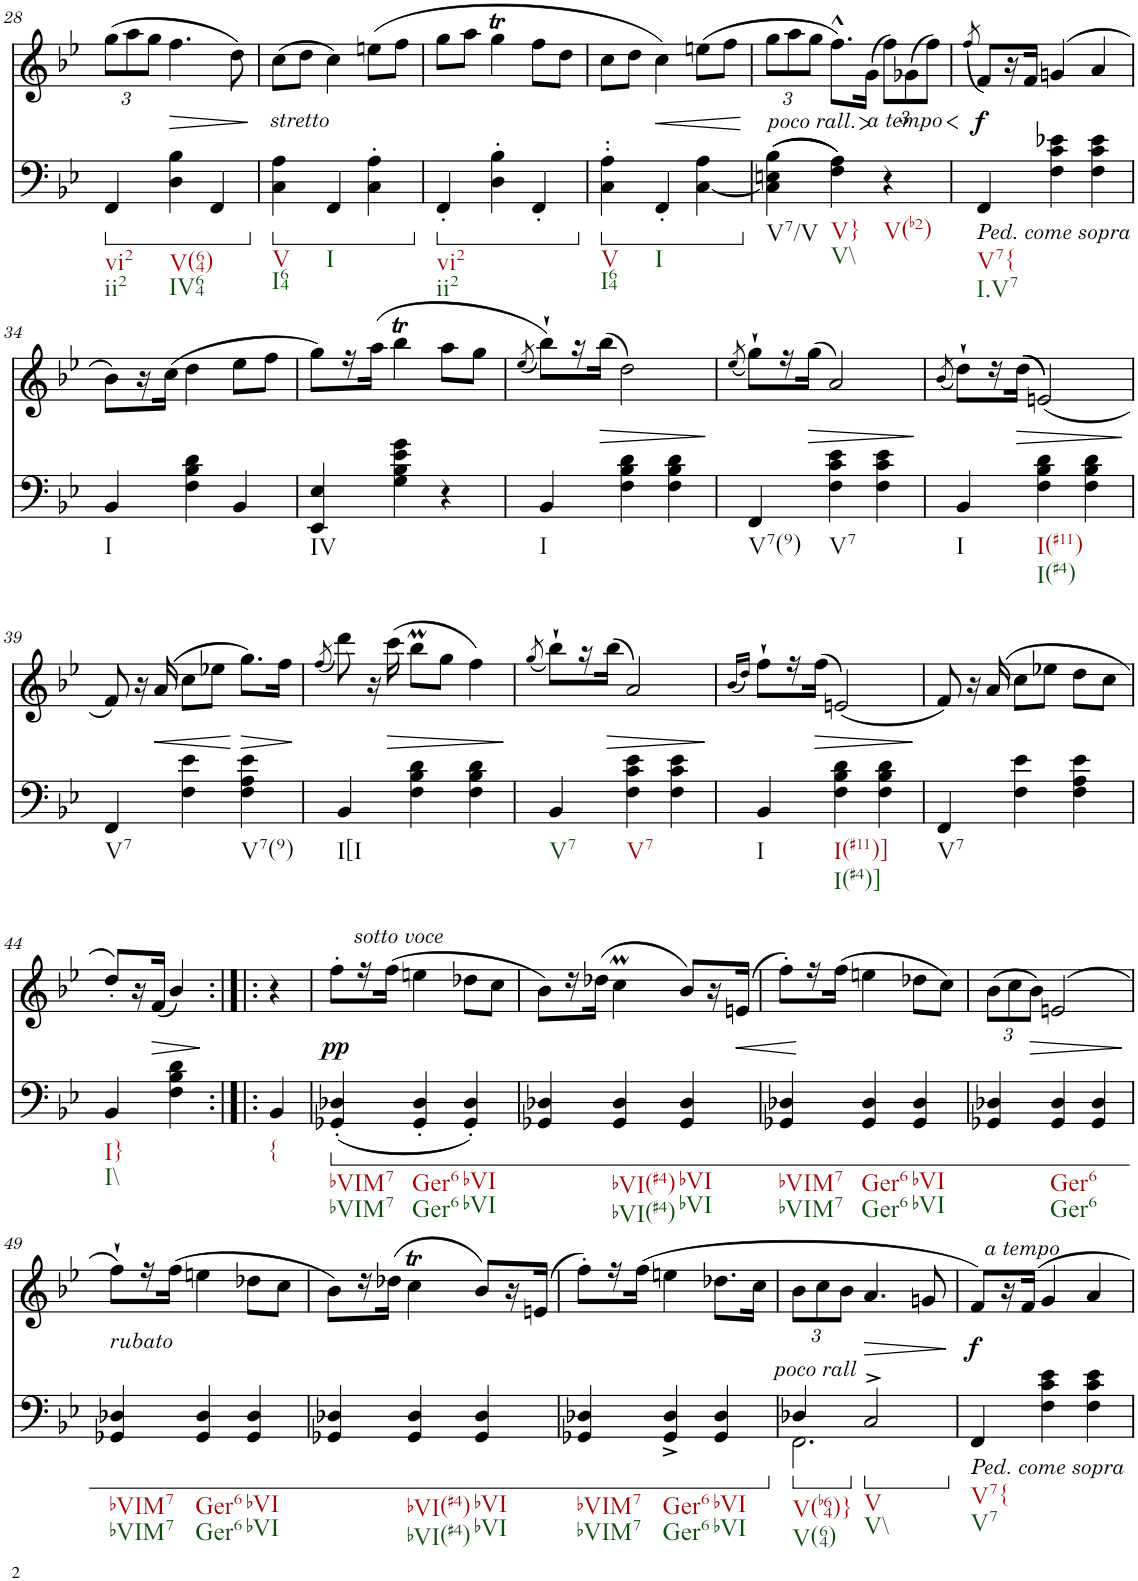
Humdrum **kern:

**kern	**kern	**dynam
*part2	*part1	*part1
*staff2	*staff1	*staff1
*I"piano	*I"piano	*
*I'Pno	*I'Pno	*
!!LO:PB:g=z
*clefF4	*clefG2	*
*k[b-e-]	*k[b-e-]	*
*B-:	*B-:	*
*M3/4	*M3/4	*
*ped	*	*
*	*Xbrackettup	*
=28	=28	=28
!LO:TX:b:t=vi2	!	!
!LO:TX:b:t=ii2	!	!
4FF/	(12gg\L	.
.	12aa\	.
.	12gg\J	.
!LO:TX:b:t=V(64)	!	!
!LO:TX:b:t=IV64	!	!
!	!	!LO:HP:b
4D\ 4B-\	4.ff\	>
4FF/	.	.
.	8dd\)	.
.	.	]
=29	=29	=29
*Xped	*	*
*ped	*	*
!	!LO:TX:b:i:t=stretto	!
!LO:TX:b:t=V	!	!
!LO:TX:b:t=I64	!	!
4C\ 4A\	(8cc\L	.
.	8dd\J	.
!LO:TX:b:t=I	!	!
4FF/	4cc\)	.
4C\' 4A\'	(8een\L	.
.	8ff\J	.
=30	=30	=30
*Xped	*	*
*ped	*	*
!LO:TX:b:t=vi2	!	!
!LO:TX:b:t=ii2	!	!
4FF'/	8gg\L	.
.	8aa\J	.
4D\' 4B-\'	4ggT\	.
4FF'/	8ff\L	.
.	8dd\J	.
=31	=31	=31
*Xped	*	*
*ped	*	*
!LO:TX:b:t=V	!	!
!LO:TX:b:t=I64	!	!
4C\' 4A\'	8cc\L	.
.	8dd\J	.
!LO:TX:b:t=I	!	!
!	!	!LO:HP:b
4FF'/	4cc\)	<
[4C\ 4A\	(8een\L	.
.	8ff\J	.
.	.	[
=32	=32	=32
*Xped	*	*
!	!LO:TX:b:i:t=poco rall.	!
!LO:TX:b:t=V7/V	!	!
!	!	!LO:HP:b
((4C\] 4En\ 4B-\	12gg\L	>
.	12aa\	.
.	12gg\J	.
!LO:TX:b:t=V}	!	!
!LO:TX:b:t=V\\	!	!
4F\ 4A\))	8.ff^^\L)	]
!	!LO:TX:b:i:t=a tempo	!
!	!	!LO:HP:b
.	(16g\Jk	<
!LO:TX:b:t=V(b2)	!	!
4r	12ff\L)	.
.	(12g-X\	.
.	12ff\J)	.
=33	=33	=33
.	(8qff/	.
!LO:TX:b:i:t=Ped. come sopra	!	!
!LO:TX:b:t=V7{	!	!
!LO:TX:b:t=I.V7	!	!
!	!	!LO:DY:b
4FF/	8f/L)	f
.	16r	[
.	16f/JJ	.
4F\ 4c\ 4e-X\	(4gn/	.
4F\ 4c\ 4e-\	4a/	.
!!LO:LB:g=z
=34	=34	=34
!LO:TX:b:t=I	!	!
4BB-/	8b-\L)	.
.	16r	.
.	(16cc\JJ	.
4F\ 4B-\ 4d\	4dd\	.
4BB-/	8ee-\L	.
.	8ff\J	.
=35	=35	=35
!LO:TX:b:t=IV	!	!
4EE-/ 4E-/	8gg\L)	.
.	16r	.
.	(16aa\JJ	.
4G\ 4B-\ 4e-\ 4g\	4bb-T\	.
4r	8aa\L	.
.	8gg\J	.
=36	=36	=36
.	(8qee-/	.
!LO:TX:b:t=I	!	!
4BB-/	8bb-`\L))	.
.	16r	.
!	!	!LO:HP:b
.	(16bb-\JJ	>
4F\ 4B-\ 4d\	2dd\)	.
4F\ 4B-\ 4d\	.	.
.	.	]
=37	=37	=37
.	(8qee-/	.
!LO:TX:b:t=V7(9)	!	!
4FF/	8gg`\L)	.
.	16r	.
!	!	!LO:HP:b
.	(16gg\JJ	>
!LO:TX:b:t=V7	!	!
4F\ 4c\ 4e-\	2a/)	.
4F\ 4c\ 4e-\	.	.
.	.	]
=38	=38	=38
.	(8qb-/	.
!LO:TX:b:t=I	!	!
4BB-/	8dd`\L)	.
.	16r	.
!	!	!LO:HP:b
.	((16dd\JJ	>
!LO:TX:b:t=I(#11)	!	!
!LO:TX:b:t=I(#4)	!	!
4F\ 4B-\ 4d\	(2en/))	.
4F\ 4B-\ 4d\	.	.
.	.	]
!!LO:LB:g=z
=39	=39	=39
!LO:TX:b:t=V7	!	!
4FF/	8f/)	.
.	16r	.
!	!	!LO:HP:b
.	(16a/	<
4F\ 4e-\	8cc\L	.
.	8ee-X\J	.
!LO:TX:b:t=V7(9)	!	!
!	!	!LO:HP:n=1:b
4F\ 4A\ 4e-\	8.gg\L)	[ >
.	16ff\Jk	.
.	.	]
=40	=40	=40
.	(8qff/	.
!LO:TX:b:t=I[I	!	!
4BB-/	8ddd\)	.
.	16r	.
!	!	!LO:HP:b
.	(16ccc\	>
4F\ 4B-\ 4d\	8bb-M\L	.
.	8gg\J	.
4F\ 4B-\ 4d\	4ff\)	.
.	.	]
=41	=41	=41
.	(8qgg/	.
!LO:TX:b:t=V7	!	!
4BB-/	8bb-`\L)	.
.	16r	.
!	!	!LO:HP:b
.	(16bb-\JJ	>
!LO:TX:b:t=V7	!	!
4F\ 4c\ 4e-\	2a/)	.
4F\ 4c\ 4e-\	.	.
.	.	]
=42	=42	=42
.	(16qb-/LL	.
.	16qdd/JJ)	.
!LO:TX:b:t=I	!	!
4BB-/	8ff`\L	.
.	16r	.
!	!	!LO:HP:b
.	(16ff\JJ	>
!LO:TX:b:t=I(#11)]	!	!
!LO:TX:b:t=I(#4)]	!	!
4F\ 4B-\ 4d\	(2en/)	.
4F\ 4B-\ 4d\	.	.
.	.	]
=43	=43	=43
!LO:TX:b:t=V7	!	!
4FF/	8f/)	.
.	16r	.
.	(16a/	.
4F\ 4e-\	8cc\L	.
.	8ee-X\J	.
4F\ 4A\ 4e-\	8dd\L	.
.	8cc\J	.
!!LO:LB:g=z
=44	=44	=44
!LO:TX:b:t=I}	!	!
!LO:TX:b:t=I\\	!	!
4BB-/	8dd'/L)	.
.	16r	.
!	!	!LO:HP:b
.	(16f/JJ	>
4F\ 4B-\ 4d\	4b-/)	.
.	.	]
=44X2:|!|:	=44X2:|!|:	=44X2:|!|:
!LO:TX:b:t={	!	!
4BB-/	4r	.
=45	=45	=45
*ped	*	*
!	!LO:TX:b:i:t=sotto voce	!
!LO:TX:b:t=bVIM7	!	!
!LO:TX:b:t=bVIM7	!	!
!	!	!LO:DY:b
(4GG-X/' 4D-X/'	8ff'\L	pp
.	16r	.
.	(16ff\JJ	.
!LO:TX:b:t=Ger6	!	!
!LO:TX:b:t=Ger6	!	!
4GG-/' 4D-/'	4een\	.
!LO:TX:b:t=bVI	!	!
!LO:TX:b:t=bVI	!	!
4GG-/' 4D-/')	8dd-X\L	.
.	8cc\J	.
=46	=46	=46
4GG-X/ 4D-X/	8b-\L)	.
.	16r	.
.	(16dd-X\JJ	.
!LO:TX:b:t=bVI(#4)	!	!
!LO:TX:b:t=bVI(#4)	!	!
4GG-/ 4D-/	4ccM\	.
!LO:TX:b:t=bVI	!	!
!LO:TX:b:t=bVI	!	!
4GG-/ 4D-/	8b-/L)	.
.	16r	.
!	!	!LO:HP:b
.	(16en/JJ	<
=47	=47	=47
!LO:TX:b:t=bVIM7	!	!
!LO:TX:b:t=bVIM7	!	!
4GG-X/ 4D-X/	8ff'\L)	.
.	16r	[
.	(16ff\JJ	.
!LO:TX:b:t=Ger6	!	!
!LO:TX:b:t=Ger6	!	!
4GG-/ 4D-/	4een\	.
!LO:TX:b:t=bVI	!	!
!LO:TX:b:t=bVI	!	!
4GG-/ 4D-/	8dd-X\L	.
.	8cc\J)	.
=48	=48	=48
4GG-X/ 4D-X/	(12b-\L	.
.	12cc\	.
!	!	!LO:HP:b
.	12b-\J)	>
!LO:TX:b:t=Ger6	!	!
!LO:TX:b:t=Ger6	!	!
4GG-/ 4D-/	(2en/	.
4GG-/ 4D-/	.	.
.	.	]
!!LO:LB:g=z
=49	=49	=49
!	!LO:TX:b:i:t=rubato	!
!LO:TX:b:t=bVIM7	!	!
!LO:TX:b:t=bVIM7	!	!
4GG-X/ 4D-X/	8ff`\L)	.
.	16r	.
.	(16ff\JJ	.
!LO:TX:b:t=Ger6	!	!
!LO:TX:b:t=Ger6	!	!
4GG-/ 4D-/	4een\	.
!LO:TX:b:t=bVI	!	!
!LO:TX:b:t=bVI	!	!
4GG-/ 4D-/	8dd-X\L	.
.	8cc\J	.
=50	=50	=50
4GG-X/ 4D-X/	8b-\L)	.
.	16r	.
.	(16dd-X\JJ	.
!LO:TX:b:t=bVI(#4)	!	!
!LO:TX:b:t=bVI(#4)	!	!
4GG-/ 4D-/	4ccT\	.
!LO:TX:b:t=bVI	!	!
!LO:TX:b:t=bVI	!	!
4GG-/ 4D-/	8b-/L)	.
.	16r	.
.	(16en/JJ	.
=51	=51	=51
!LO:TX:b:t=bVIM7	!	!
!LO:TX:b:t=bVIM7	!	!
4GG-X/ 4D-X/	8ff'\L)	.
.	16r	.
.	(16ff\JJ	.
!LO:TX:b:t=Ger6	!	!
!LO:TX:b:t=Ger6	!	!
4GG-/^ 4D-/^	4een\	.
!LO:TX:b:t=bVI	!	!
!LO:TX:b:t=bVI	!	!
4GG-/ 4D-/	8.dd-X\L	.
.	16cc\Jk	.
=52	=52	=52
*Xped	*	*
*ped	*	*
*^	*	*
!	!	!LO:TX:b:i:t=poco rall	!
!LO:TX:b:t=V(b64)}	!	!	!
!LO:TX:b:t=V(64)	!	!	!
4D-X/	2.FF\	12b-\L	.
.	.	12cc\	.
.	.	12b-\J	.
*Xped	*	*	*
*ped	*	*	*
!LO:TX:b:t=V	!	!	!
!LO:TX:b:t=V\\	!	!	!
!	!	!	!LO:HP:b
2C^/	.	4.a/	>
.	.	8gn/	.
*v	*v	*	*
.	.	]
=53	=53	=53
*Xped	*	*
!	!LO:TX:b:i:t=a tempo	!
!LO:TX:b:i:t=Ped. come sopra	!	!
!LO:TX:b:t=V7{	!	!
!LO:TX:b:t=V7	!	!
!	!	!LO:DY:b
4FF/	8f/L)	f
.	16r	.
.	16f/JJ	.
4F\ 4c\ 4e-\	4g/	.
4F\ 4c\ 4e-\	4a/	.
=	=	=
*-	*-	*-
